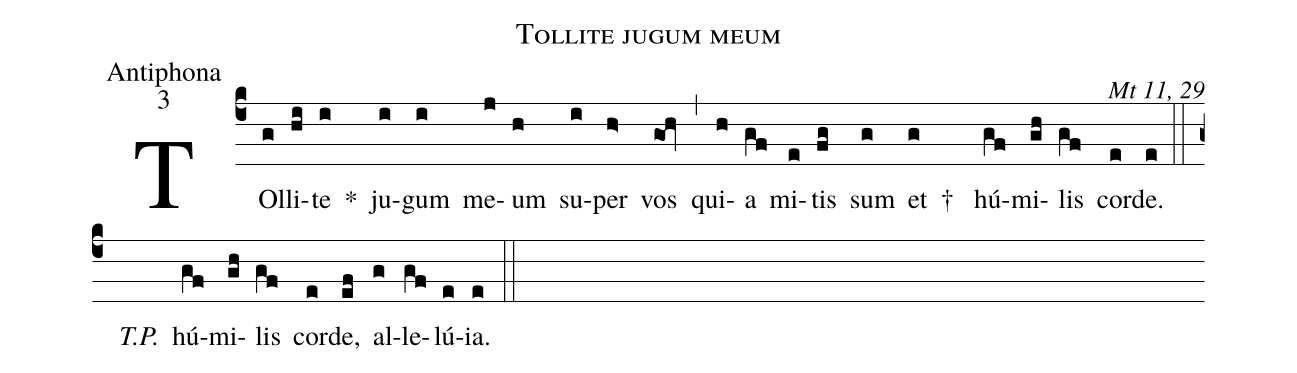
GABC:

name:Tollite jugum meum;
office-part:Antiphona;
mode:3;
commentary:Mt 11, 29;
%%
(c4)TOl(g)li(hi)te(i) *() ju(i)gum(i) me(j)um(h) su(i)per(h>) vos(goh) (,) qui(h)a(gf) mi(e)tis(fg) sum(g) et(g) † () hú(gf)mi(gh)lis(gf) cor(e)de.(e) (::) <i>T.P.</i>() hú(gf)mi(gh)lis(gf) cor(e)de,(ef) al(g)le(gf)lú(e)ia.(e) (::)
